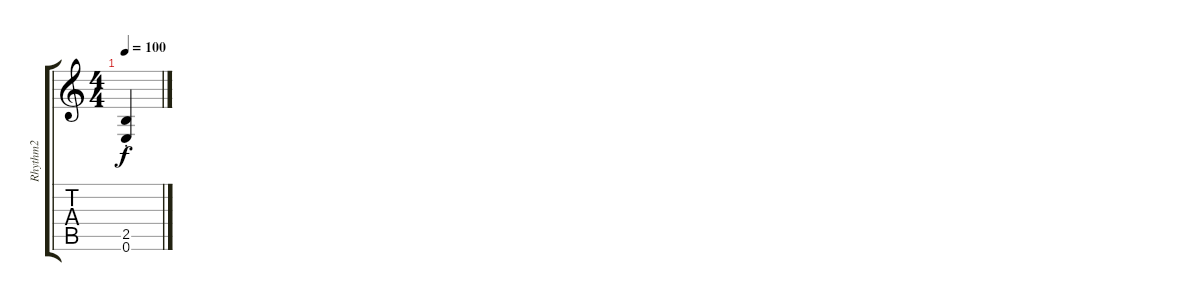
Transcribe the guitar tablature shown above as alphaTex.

\track ("Rhythm2" "Rhythm2") {instrument distortionguitar}
\staff {score tabs}
\tuning (E4 B3 G3 D3 A2 E2) {hide}
\ts (4 4)
\tempo 100
\clef g2
\ks c
(2.5{st} 0.6{st}).4{dy f}
